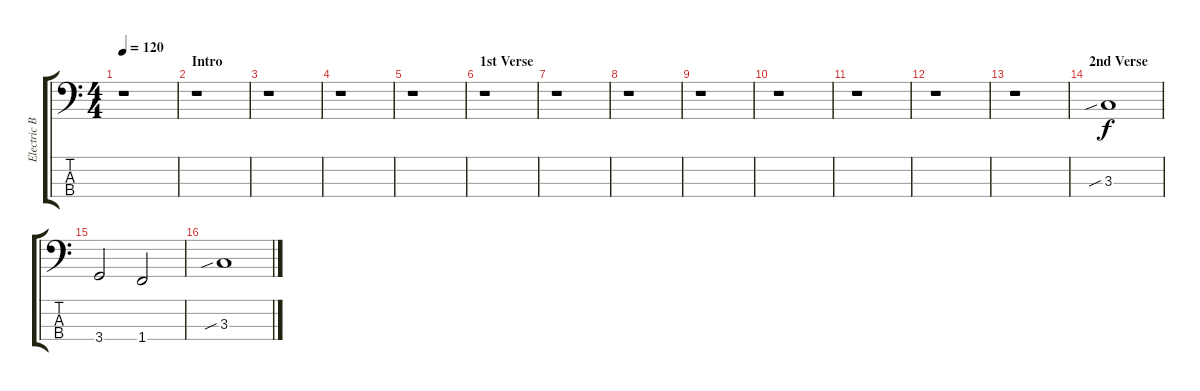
\track ("Electric Bass - Josh Klinghoffer" "Electric B") {instrument electricbassfinger}
\staff {score tabs}
\tuning (G2 D2 A1 E1) {hide}
\ts (4 4)
\tempo 120
\clef f4
\ks c
r.1{dy f instrument electricbassfinger} |
\section ("" "Intro")
r.1 |
r.1 |
r.1 |
r.1 |
\section ("" "1st Verse")
r.1 |
r.1 |
r.1 |
r.1 |
r.1 |
r.1 |
r.1 |
r.1 |
\section ("" "2nd Verse")
3.3{sib}.1 |
3.4.2 1.4.2 |
3.3{sib}.1
